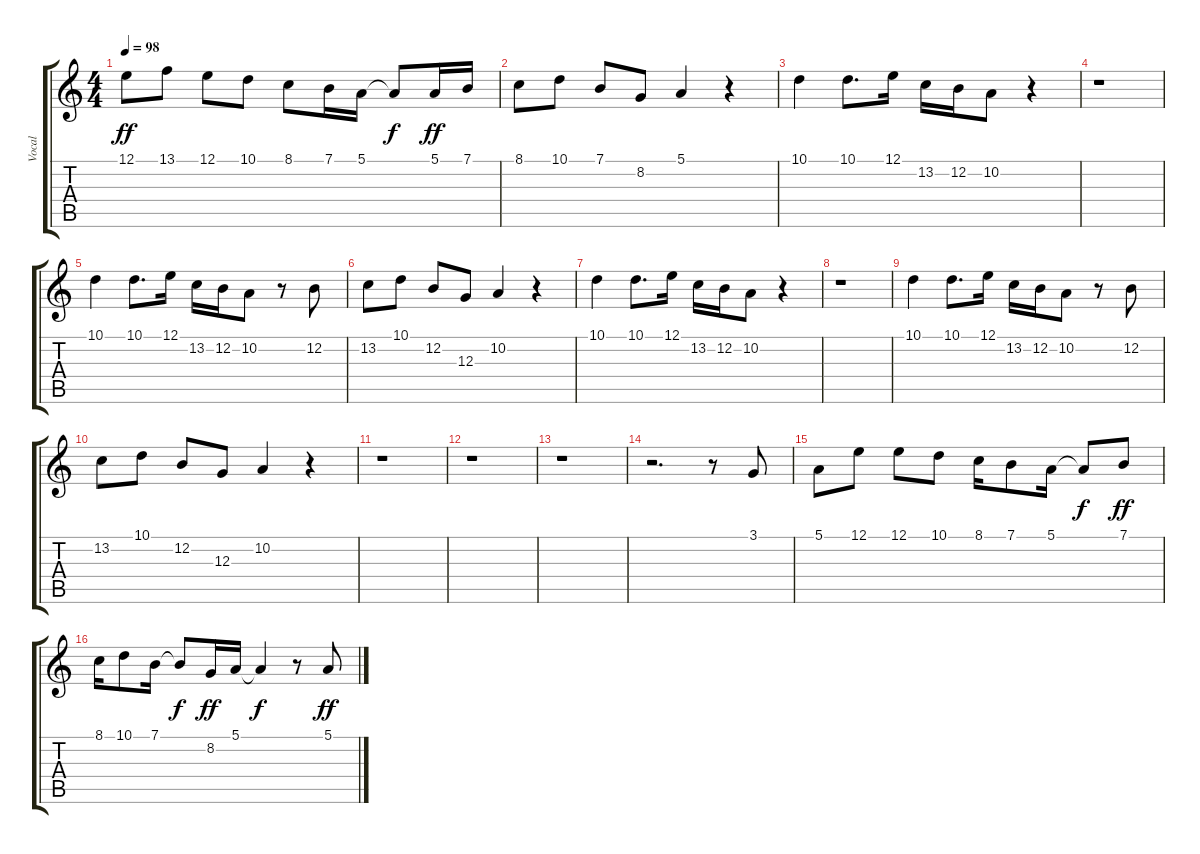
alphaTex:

\track ("Vocal" "Vocal") {instrument acousticgrandpiano}
\staff {score tabs}
\tuning (E4 B3 G3 D3 A2 E2) {hide}
\ts (4 4)
\tempo 98
\clef g2
\ks c
12.1.8{dy ff} 13.1.8 12.1.8 10.1.8 8.1.8 7.1.16 5.1.16 5.1{t}.8{dy f} 5.1.16{dy ff} 7.1.16 |
8.1.8 10.1.8 7.1.8 8.2.8 5.1.4 r.4 |
10.1.4 10.1.8{d} 12.1.16 13.2.16 12.2.16 10.2.8 r.4 |
r.1 |
10.1.4 10.1.8{d} 12.1.16 13.2.16 12.2.16 10.2.8 r.8 12.2.8 |
13.2.8 10.1.8 12.2.8 12.3.8 10.2.4 r.4 |
10.1.4 10.1.8{d} 12.1.16 13.2.16 12.2.16 10.2.8 r.4 |
r.1 |
10.1.4 10.1.8{d} 12.1.16 13.2.16 12.2.16 10.2.8 r.8 12.2.8 |
13.2.8 10.1.8 12.2.8 12.3.8 10.2.4 r.4 |
r.1 |
r.1 |
r.1 |
r.2{d} r.8 3.1.8 |
5.1.8 12.1.8 12.1.8 10.1.8 8.1.16 7.1.8 5.1.16 5.1{t}.8{dy f} 7.1.8{dy ff} |
8.1.16 10.1.8 7.1.16 7.1{t}.8{dy f} 8.2.16{dy ff} 5.1.16 5.1{t}.4{dy f} r.8 5.1.8{dy ff}
